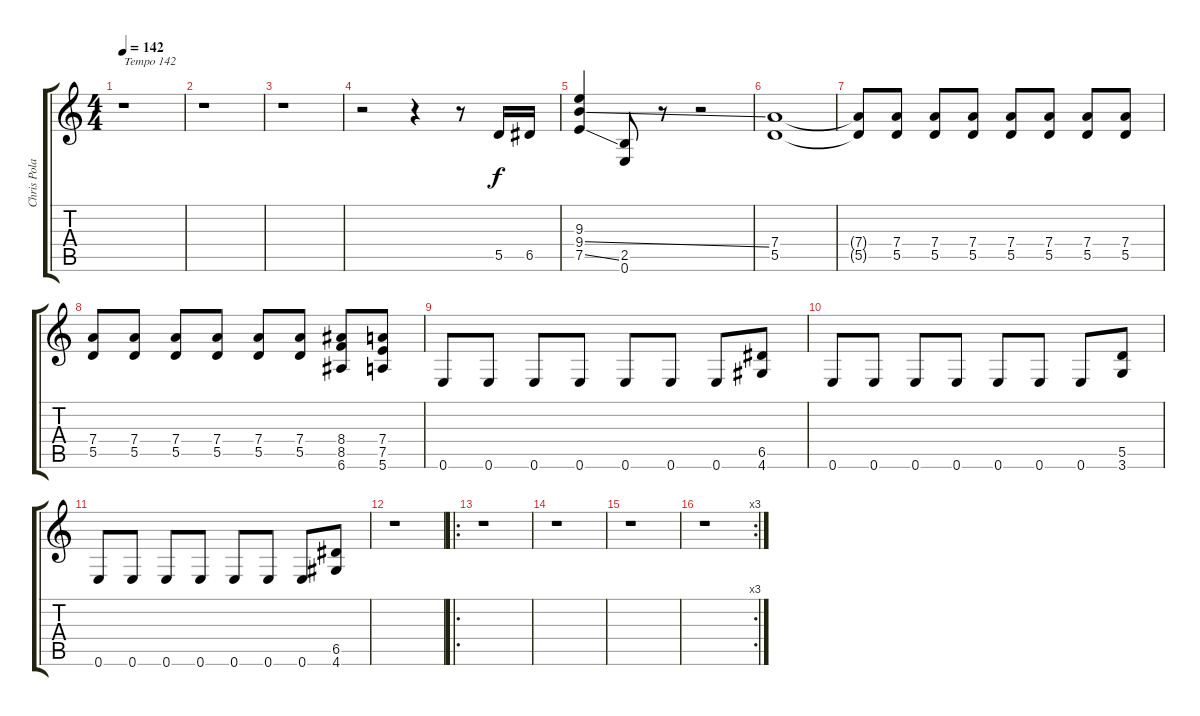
\track ("Chris Poland (Guitar)" "Chris Pola") {instrument distortionguitar}
\staff {score tabs}
\tuning (E4 B3 G3 D3 A2 E2) {hide}
\ts (4 4)
\tempo 142
\clef g2
\ks c
r.1{txt "Tempo 142" dy f instrument distortionguitar} |
r.1 |
r.1 |
r.2 r.4 r.8 5.5.16 6.5.16 |
(9.3 9.4{ss} 7.5{ss}).4 (2.5 0.6).8 r.8 r.2 |
(7.4 5.5).1 |
(7.4{t} 5.5{t}).8 (7.4 5.5).8 (7.4 5.5).8 (7.4 5.5).8 (7.4 5.5).8 (7.4 5.5).8 (7.4 5.5).8 (7.4 5.5).8 |
(7.4 5.5).8 (7.4 5.5).8 (7.4 5.5).8 (7.4 5.5).8 (7.4 5.5).8 (7.4 5.5).8 (8.4 8.5 6.6).8 (7.4 7.5 5.6).8 |
0.6.8 0.6.8 0.6.8 0.6.8 0.6.8 0.6.8 0.6.8 (6.5 4.6).8 |
0.6.8 0.6.8 0.6.8 0.6.8 0.6.8 0.6.8 0.6.8 (5.5 3.6).8 |
0.6.8 0.6.8 0.6.8 0.6.8 0.6.8 0.6.8 0.6.8 (6.5 4.6).8 |
r.1 |
\ro
r.1 |
r.1 |
r.1 |
\rc 3
r.1
